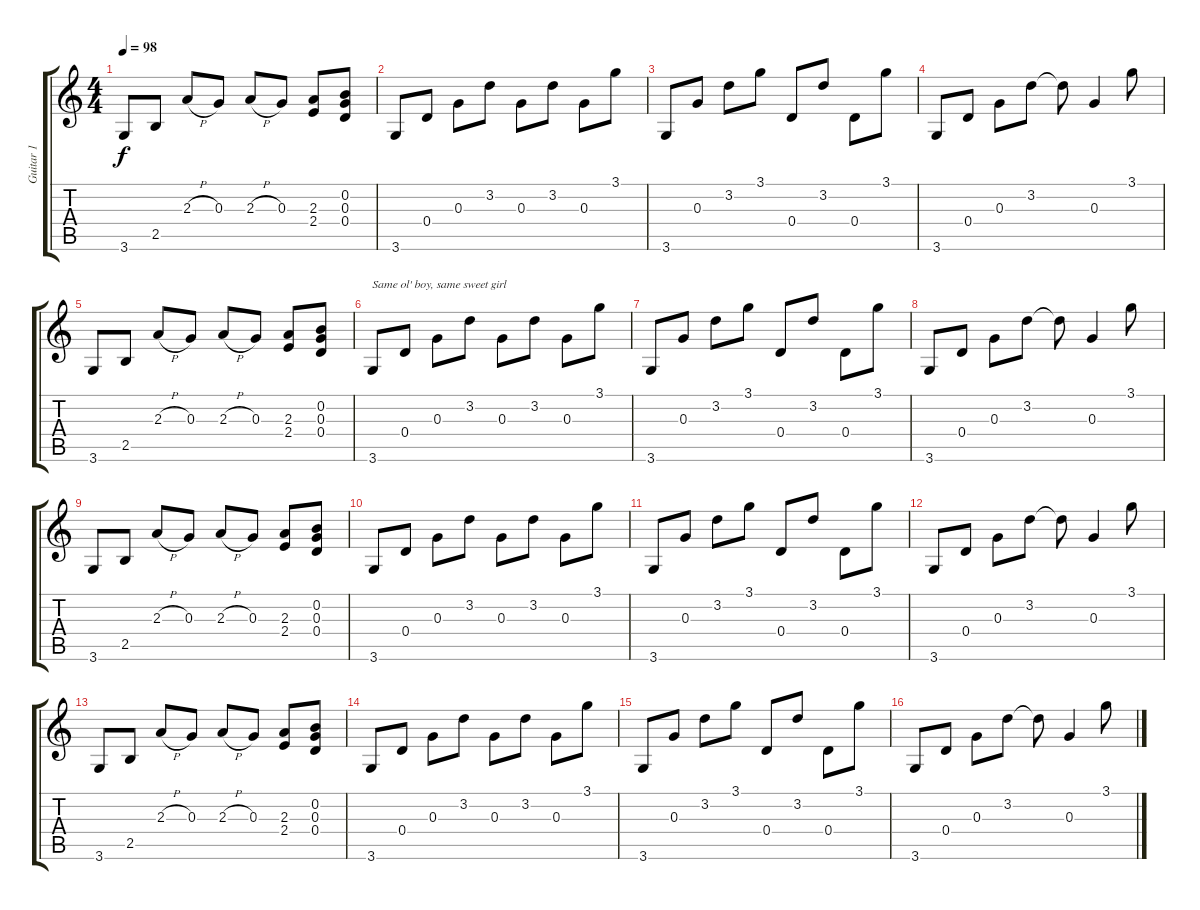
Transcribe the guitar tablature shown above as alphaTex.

\track ("Guitar 1" "Guitar 1") {instrument acousticguitarnylon}
\staff {score tabs}
\tuning (E4 B3 G3 D3 A2 E2) {hide}
\ts (4 4)
\tempo 98
\clef g2
\ks c
3.6.8{dy f} 2.5.8 2.3{h}.8 0.3.8 2.3{h}.8 0.3.8 (2.3 2.4).8 (0.2 0.3 0.4).8 |
3.6.8 0.4.8 0.3.8 3.2.8 0.3.8 3.2.8 0.3.8 3.1.8 |
3.6.8 0.3.8 3.2.8 3.1.8 0.4.8 3.2.8 0.4.8 3.1.8 |
3.6.8 0.4.8 0.3.8 3.2.8 3.2{t}.8 0.3.4 3.1.8 |
3.6.8 2.5.8 2.3{h}.8 0.3.8 2.3{h}.8 0.3.8 (2.3 2.4).8 (0.2 0.3 0.4).8 |
3.6.8{txt "Same ol' boy, same sweet girl"} 0.4.8 0.3.8 3.2.8 0.3.8 3.2.8 0.3.8 3.1.8 |
3.6.8 0.3.8 3.2.8 3.1.8 0.4.8 3.2.8 0.4.8 3.1.8 |
3.6.8 0.4.8 0.3.8 3.2.8 3.2{t}.8 0.3.4 3.1.8 |
3.6.8 2.5.8 2.3{h}.8 0.3.8 2.3{h}.8 0.3.8 (2.3 2.4).8 (0.2 0.3 0.4).8 |
3.6.8 0.4.8 0.3.8 3.2.8 0.3.8 3.2.8 0.3.8 3.1.8 |
3.6.8 0.3.8 3.2.8 3.1.8 0.4.8 3.2.8 0.4.8 3.1.8 |
3.6.8 0.4.8 0.3.8 3.2.8 3.2{t}.8 0.3.4 3.1.8 |
3.6.8 2.5.8 2.3{h}.8 0.3.8 2.3{h}.8 0.3.8 (2.3 2.4).8 (0.2 0.3 0.4).8 |
3.6.8 0.4.8 0.3.8 3.2.8 0.3.8 3.2.8 0.3.8 3.1.8 |
3.6.8 0.3.8 3.2.8 3.1.8 0.4.8 3.2.8 0.4.8 3.1.8 |
3.6.8 0.4.8 0.3.8 3.2.8 3.2{t}.8 0.3.4 3.1.8
